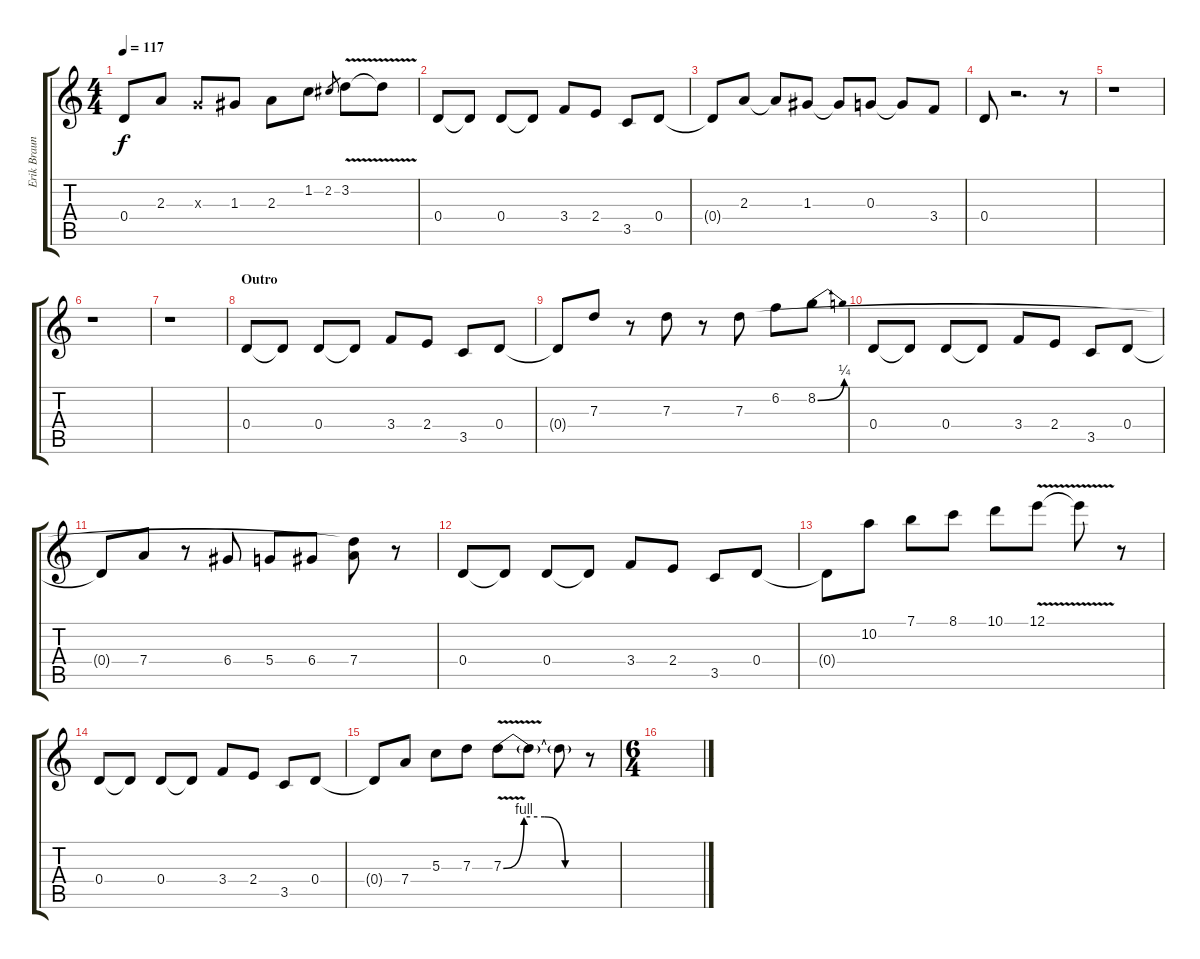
\track ("Erik Braunn" "Erik Braun") {instrument overdrivenguitar}
\staff {score tabs}
\tuning (E4 B3 G3 D3 A2 E2) {hide}
\ts (4 4)
\tempo 117
\clef g2
\ks c
0.4{t}.8{dy f} 2.3.8 0.3{x}.8 1.3.8 2.3.8 1.2.8 2.2.8{gr} 3.2{v}.8 3.2{t}.8 |
0.4.8 0.4{t}.8 0.4.8 0.4{t}.8 3.4.8 2.4.8 3.5.8 0.4.8 |
0.4{t}.8 2.3.8 2.3{t}.8 1.3.8 1.3{t}.8 0.3.8 0.3{t}.8 3.4.8 |
0.4.8 r.2{d} r.8 |
r.1 |
r.1 |
r.1 |
\section ("" "Outro")
0.4.8 0.4{t}.8 0.4.8 0.4{t}.8 3.4.8 2.4.8 3.5.8 0.4.8 |
0.4{t}.8 7.3.8 r.8 7.3.8 r.8 7.3.8 6.2.8 8.2{be (bend 0 0 60 1)}.8 |
0.4.8 0.4{t}.8 0.4.8 0.4{t}.8 3.4.8 2.4.8 3.5.8 0.4.8 |
0.4{t}.8 7.4.8 r.8 6.4.8 5.4.8 6.4.8 (7.3{t} 7.4).8 r.8 |
0.4.8 0.4{t}.8 0.4.8 0.4{t}.8 3.4.8 2.4.8 3.5.8 0.4.8 |
0.4{t}.8 10.2.8 7.1.8 8.1.8 10.1.8 12.1{v}.8 12.1{t}.8 r.8 |
0.4.8 0.4{t}.8 0.4.8 0.4{t}.8 3.4.8 2.4.8 3.5.8 0.4.8 |
0.4{t}.8 7.4.8 5.3.8 7.3.8 7.3{be (custom 0 0 15 4 30 4 45 0 60 0) v}.8 7.3{t}.8 7.3{t}.8 r.8 |
\ts (6 4)
